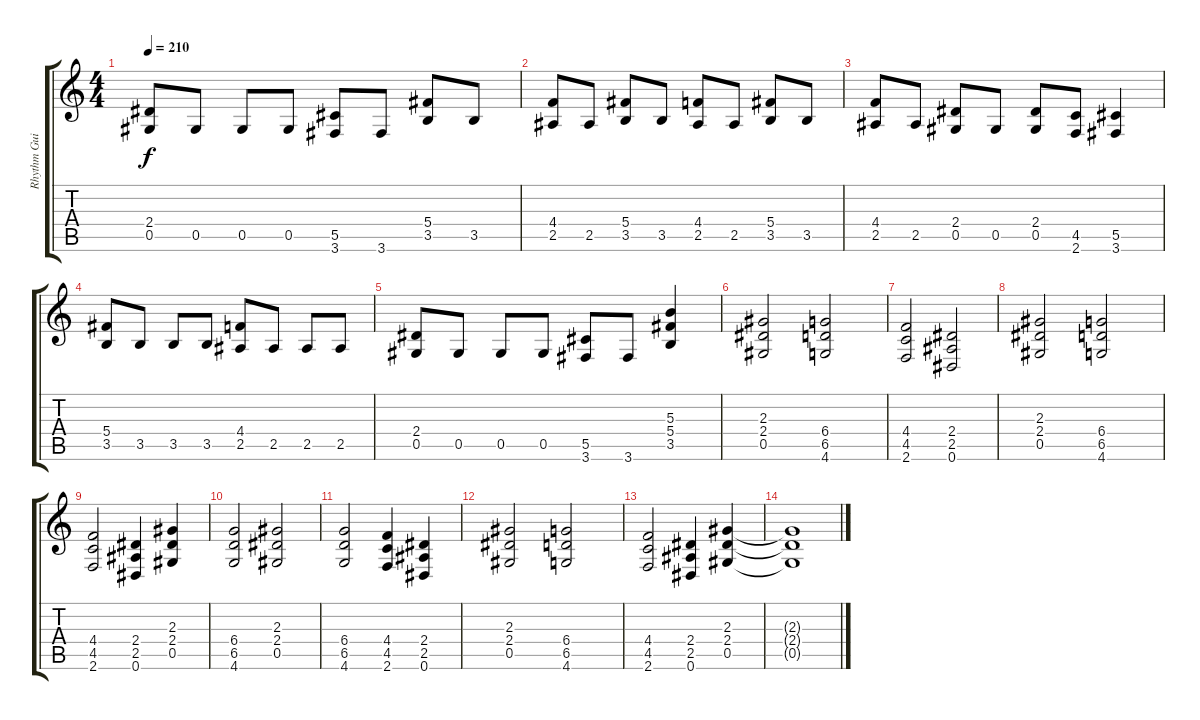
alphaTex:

\track ("Rhythm Guitar" "Rhythm Gui") {instrument distortionguitar}
\staff {score tabs}
\tuning (Eb4 Bb3 Gb3 Db3 Ab2 Eb2) {hide}
\ts (4 4)
\tempo 210
\clef g2
\ks c
(2.4 0.5).8{dy f} 0.5.8 0.5.8 0.5.8 (5.5 3.6).8 3.6.8 (5.4 3.5).8 3.5.8 |
(4.4 2.5).8 2.5.8 (5.4 3.5).8 3.5.8 (4.4 2.5).8 2.5.8 (5.4 3.5).8 3.5.8 |
(4.4 2.5).8 2.5.8 (2.4 0.5).8 0.5.8 (2.4 0.5).8 (4.5 2.6).8 (5.5 3.6).4 |
(5.4 3.5).8 3.5.8 3.5.8 3.5.8 (4.4 2.5).8 2.5.8 2.5.8 2.5.8 |
(2.4 0.5).8 0.5.8 0.5.8 0.5.8 (5.5 3.6).8 3.6.8 (5.3 5.4 3.5).4 |
(2.3 2.4 0.5).2 (6.4 6.5 4.6).2 |
(4.4 4.5 2.6).2 (2.4 2.5 0.6).2 |
(2.3 2.4 0.5).2 (6.4 6.5 4.6).2 |
(4.4 4.5 2.6).2 (2.4 2.5 0.6).4 (2.3 2.4 0.5).4 |
(6.4 6.5 4.6).2 (2.3 2.4 0.5).2 |
(6.4 6.5 4.6).2 (4.4 4.5 2.6).4 (2.4 2.5 0.6).4 |
(2.3 2.4 0.5).2 (6.4 6.5 4.6).2 |
(4.4 4.5 2.6).2 (2.4 2.5 0.6).4 (2.3 2.4 0.5).4 |
(2.3{t} 2.4{t} 0.5{t}).1
